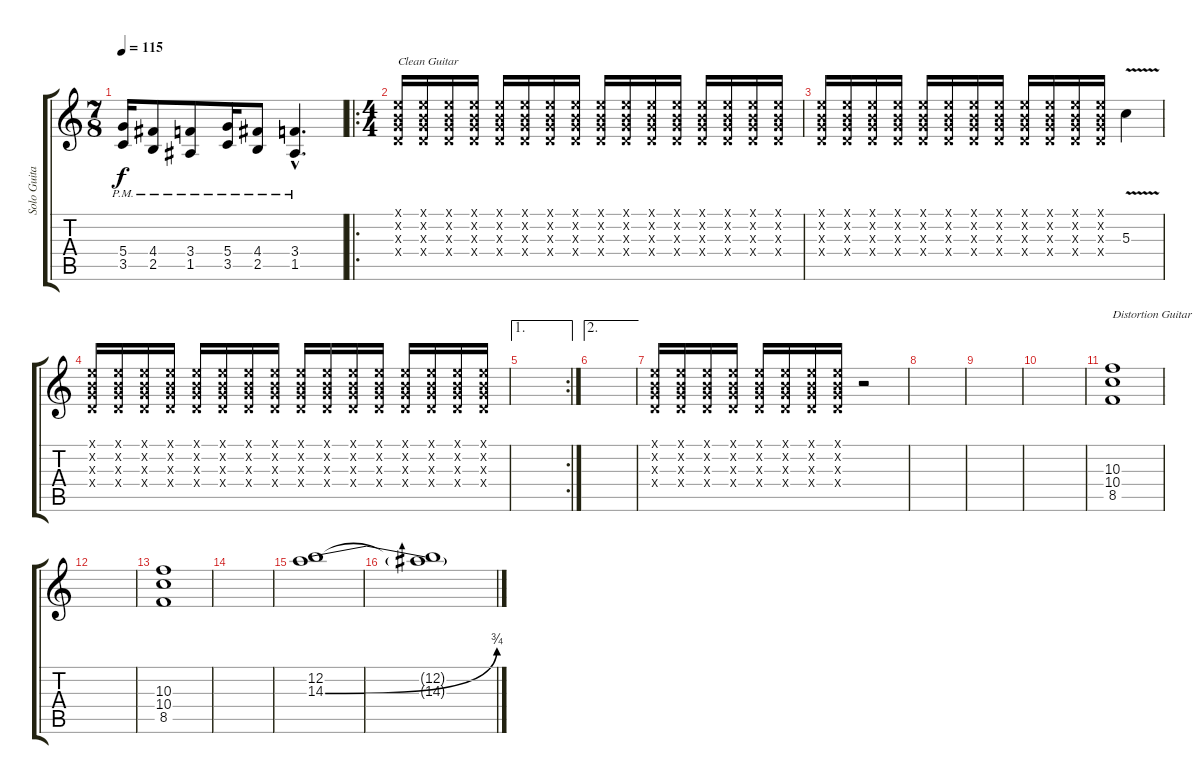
\track ("Solo Guitar" "Solo Guita") {instrument electricguitarclean}
\staff {score tabs}
\tuning (E4 B3 G3 D3 A2 E2) {hide}
\ts (7 8)
\tempo 115
\clef g2
\ks c
(5.4{pm} 3.5).16{dy f} (4.4{pm} 2.5).8 (3.4{pm} 1.5).8 (5.4{pm} 3.5).16 (4.4{pm} 2.5).8 (3.4{hac pm} 1.5{hac}).4{d} |
\ro
\ts (4 4)
(0.1{x} 0.2{x} 0.3{x} 0.4{x}).16{txt "Clean Guitar" instrument electricguitarclean} (0.1{x} 0.2{x} 0.3{x} 0.4{x}).16 (0.1{x} 0.2{x} 0.3{x} 0.4{x}).16 (0.1{x} 0.2{x} 0.3{x} 0.4{x}).16 (0.1{x} 0.2{x} 0.3{x} 0.4{x}).16 (0.1{x} 0.2{x} 0.3{x} 0.4{x}).16 (0.1{x} 0.2{x} 0.3{x} 0.4{x}).16 (0.1{x} 0.2{x} 0.3{x} 0.4{x}).16 (0.1{x} 0.2{x} 0.3{x} 0.4{x}).16 (0.1{x} 0.2{x} 0.3{x} 0.4{x}).16 (0.1{x} 0.2{x} 0.3{x} 0.4{x}).16 (0.1{x} 0.2{x} 0.3{x} 0.4{x}).16 (0.1{x} 0.2{x} 0.3{x} 0.4{x}).16 (0.1{x} 0.2{x} 0.3{x} 0.4{x}).16 (0.1{x} 0.2{x} 0.3{x} 0.4{x}).16 (0.1{x} 0.2{x} 0.3{x} 0.4{x}).16 |
(0.1{x} 0.2{x} 0.3{x} 0.4{x}).16 (0.1{x} 0.2{x} 0.3{x} 0.4{x}).16 (0.1{x} 0.2{x} 0.3{x} 0.4{x}).16 (0.1{x} 0.2{x} 0.3{x} 0.4{x}).16 (0.1{x} 0.2{x} 0.3{x} 0.4{x}).16 (0.1{x} 0.2{x} 0.3{x} 0.4{x}).16 (0.1{x} 0.2{x} 0.3{x} 0.4{x}).16 (0.1{x} 0.2{x} 0.3{x} 0.4{x}).16 (0.1{x} 0.2{x} 0.3{x} 0.4{x}).16 (0.1{x} 0.2{x} 0.3{x} 0.4{x}).16 (0.1{x} 0.2{x} 0.3{x} 0.4{x}).16 (0.1{x} 0.2{x} 0.3{x} 0.4{x}).16 5.3{v}.4 |
(0.1{x} 0.2{x} 0.3{x} 0.4{x}).16 (0.1{x} 0.2{x} 0.3{x} 0.4{x}).16 (0.1{x} 0.2{x} 0.3{x} 0.4{x}).16 (0.1{x} 0.2{x} 0.3{x} 0.4{x}).16 (0.1{x} 0.2{x} 0.3{x} 0.4{x}).16 (0.1{x} 0.2{x} 0.3{x} 0.4{x}).16 (0.1{x} 0.2{x} 0.3{x} 0.4{x}).16 (0.1{x} 0.2{x} 0.3{x} 0.4{x}).16 (0.1{x} 0.2{x} 0.3{x} 0.4{x}).16 (0.1{x} 0.2{x} 0.3{x} 0.4{x}).16 (0.1{x} 0.2{x} 0.3{x} 0.4{x}).16 (0.1{x} 0.2{x} 0.3{x} 0.4{x}).16 (0.1{x} 0.2{x} 0.3{x} 0.4{x}).16 (0.1{x} 0.2{x} 0.3{x} 0.4{x}).16 (0.1{x} 0.2{x} 0.3{x} 0.4{x}).16 (0.1{x} 0.2{x} 0.3{x} 0.4{x}).16 |
\ae 1
\rc 2
|
\ae 2
|
(0.1{x} 0.2{x} 0.3{x} 0.4{x}).16 (0.1{x} 0.2{x} 0.3{x} 0.4{x}).16 (0.1{x} 0.2{x} 0.3{x} 0.4{x}).16 (0.1{x} 0.2{x} 0.3{x} 0.4{x}).16 (0.1{x} 0.2{x} 0.3{x} 0.4{x}).16 (0.1{x} 0.2{x} 0.3{x} 0.4{x}).16 (0.1{x} 0.2{x} 0.3{x} 0.4{x}).16 (0.1{x} 0.2{x} 0.3{x} 0.4{x}).16 r.2 |
|
|
|
(10.3 10.4 8.5).1{txt "Distortion Guitar" instrument distortionguitar} |
|
(10.3 10.4 8.5).1 |
|
(12.2 14.3{be (bend 0 0 60 3)}).1 |
(12.2{t} 14.3{t}).1
